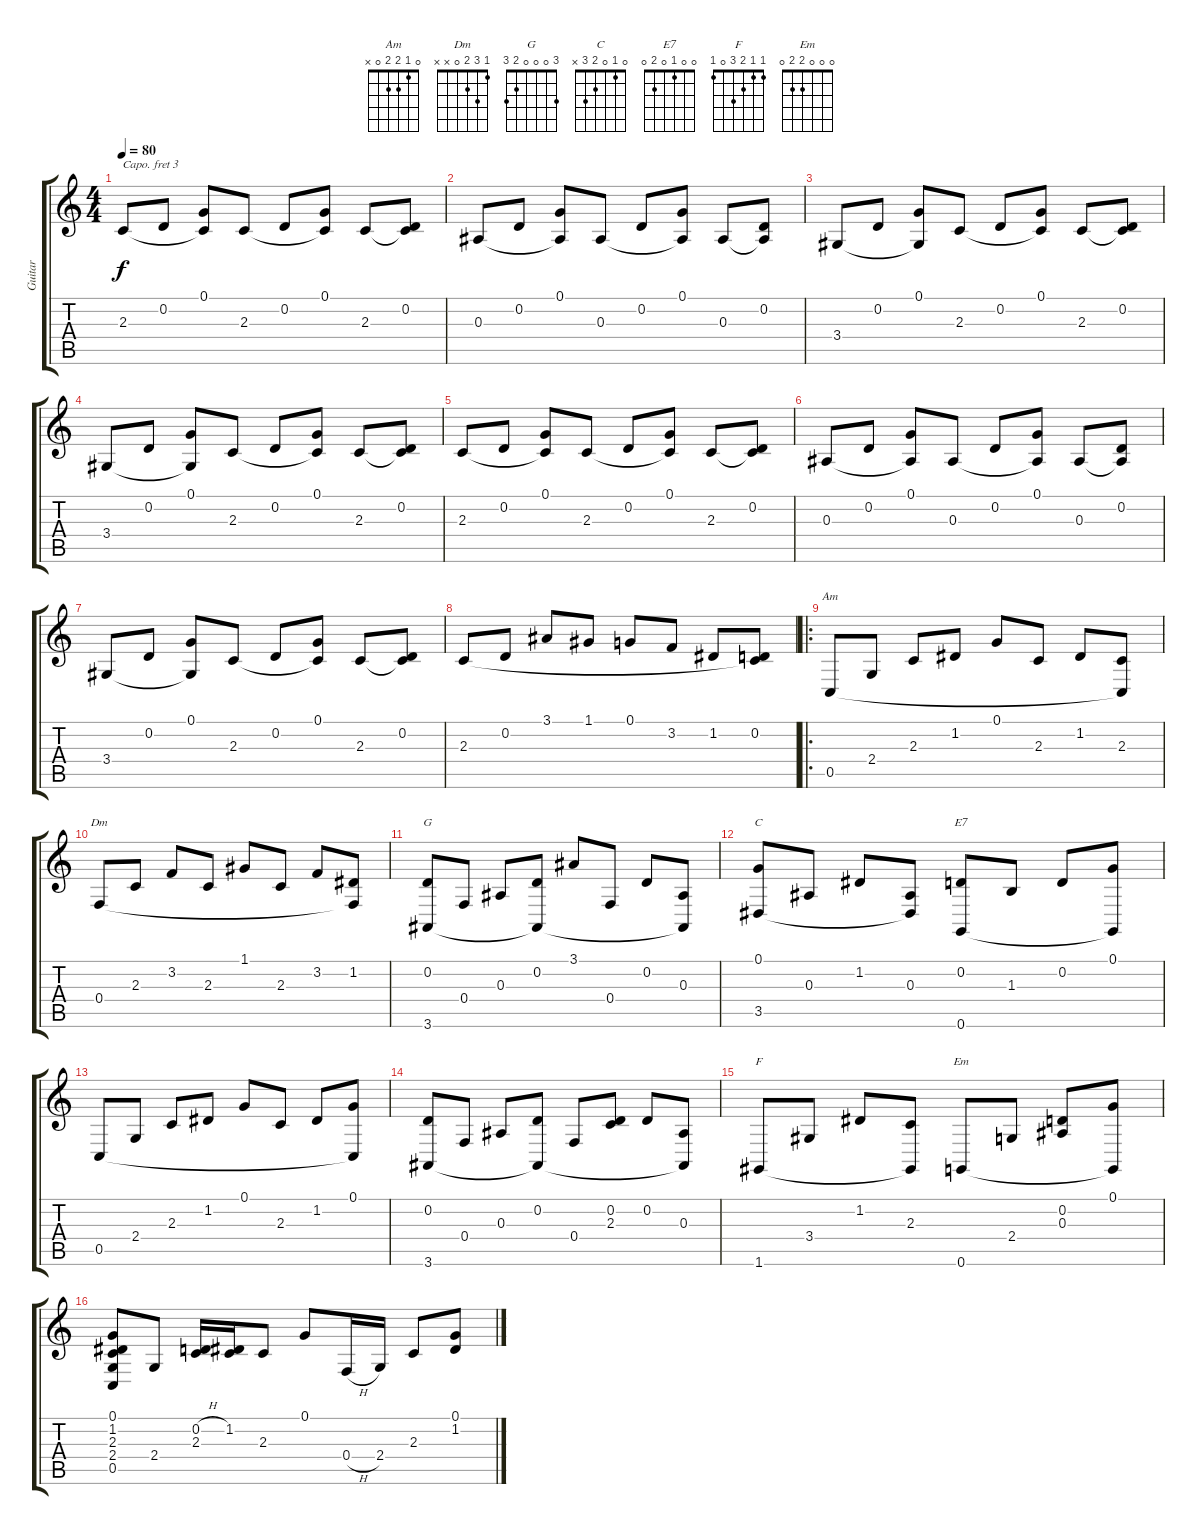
\track ("Guitar" "Guitar") {instrument acousticgrandpiano}
\staff {score tabs}
\capo 3
\tuning (E4 B3 G3 D3 A2 E2) {hide}
\chord ("Am" 0 1 2 2 0 x)
\chord ("Dm" 1 3 2 0 x x)
\chord ("G" 3 0 0 0 2 3)
\chord ("C" 0 1 0 2 3 x)
\chord ("E7" 0 0 1 0 2 0)
\chord ("F" 1 1 2 3 0 1)
\chord ("Em" 0 0 0 2 2 0)
\ts (4 4)
\tempo 80
\clef g2
\ks c
2.3.8{dy f instrument acousticgrandpiano} 0.2.8 (0.1 2.3{t}).8 2.3.8 0.2.8 (0.1 2.3{t}).8 2.3.8 (0.2 2.3{t}).8 |
0.3.8 0.2.8 (0.1 0.3{t}).8 0.3.8 0.2.8 (0.1 0.3{t}).8 0.3.8 (0.2 0.3{t}).8 |
3.4.8 0.2.8 (0.1 3.4{t}).8 2.3.8 0.2.8 (0.1 2.3{t}).8 2.3.8 (0.2 2.3{t}).8 |
3.4.8 0.2.8 (0.1 3.4{t}).8 2.3.8 0.2.8 (0.1 2.3{t}).8 2.3.8 (0.2 2.3{t}).8 |
2.3.8 0.2.8 (0.1 2.3{t}).8 2.3.8 0.2.8 (0.1 2.3{t}).8 2.3.8 (0.2 2.3{t}).8 |
0.3.8 0.2.8 (0.1 0.3{t}).8 0.3.8 0.2.8 (0.1 0.3{t}).8 0.3.8 (0.2 0.3{t}).8 |
3.4.8 0.2.8 (0.1 3.4{t}).8 2.3.8 0.2.8 (0.1 2.3{t}).8 2.3.8 (0.2 2.3{t}).8 |
2.3.8 0.2.8 3.1.8 1.1.8 0.1.8 3.2.8 1.2.8 (0.2 2.3{t}).8 |
\ro
0.5.8{ch "Am"} 2.4.8 2.3.8 1.2.8 0.1.8 2.3.8 1.2.8 (2.3 0.5{t}).8 |
0.4.8{ch "Dm"} 2.3.8 3.2.8 2.3.8 1.1.8 2.3.8 3.2.8 (1.2 0.4{t}).8 |
(0.2 3.6).8{ch "G"} 0.4.8 0.3.8 (0.2 3.6{t}).8 3.1.8 0.4.8 0.2.8 (0.3 3.6{t}).8 |
(0.1 3.5).8{ch "C"} 0.3.8 1.2.8 (0.3 3.5{t}).8 (0.2 0.6).8{ch "E7"} 1.3.8 0.2.8 (0.1 0.6{t}).8 |
0.5.8 2.4.8 2.3.8 1.2.8 0.1.8 2.3.8 1.2.8 (0.1 0.5{t}).8 |
(0.2 3.6).8 0.4.8 0.3.8 (0.2 3.6{t}).8 0.4.8 (0.2 2.3).8 0.2.8 (0.3 3.6{t}).8 |
1.6.8{ch "F"} 3.4.8 1.2.8 (2.3 1.6{t}).8 0.6.8{ch "Em"} 2.4.8 (0.2 0.3).8 (0.1 0.6{t}).8 |
(0.1 1.2 2.3 2.4 0.5).8 2.4.8 (0.2{h} 2.3).16 (1.2 2.3{t}).16 2.3.8 0.1.8 0.4{h}.16 2.4.16 2.3.8 (0.1 1.2).8
